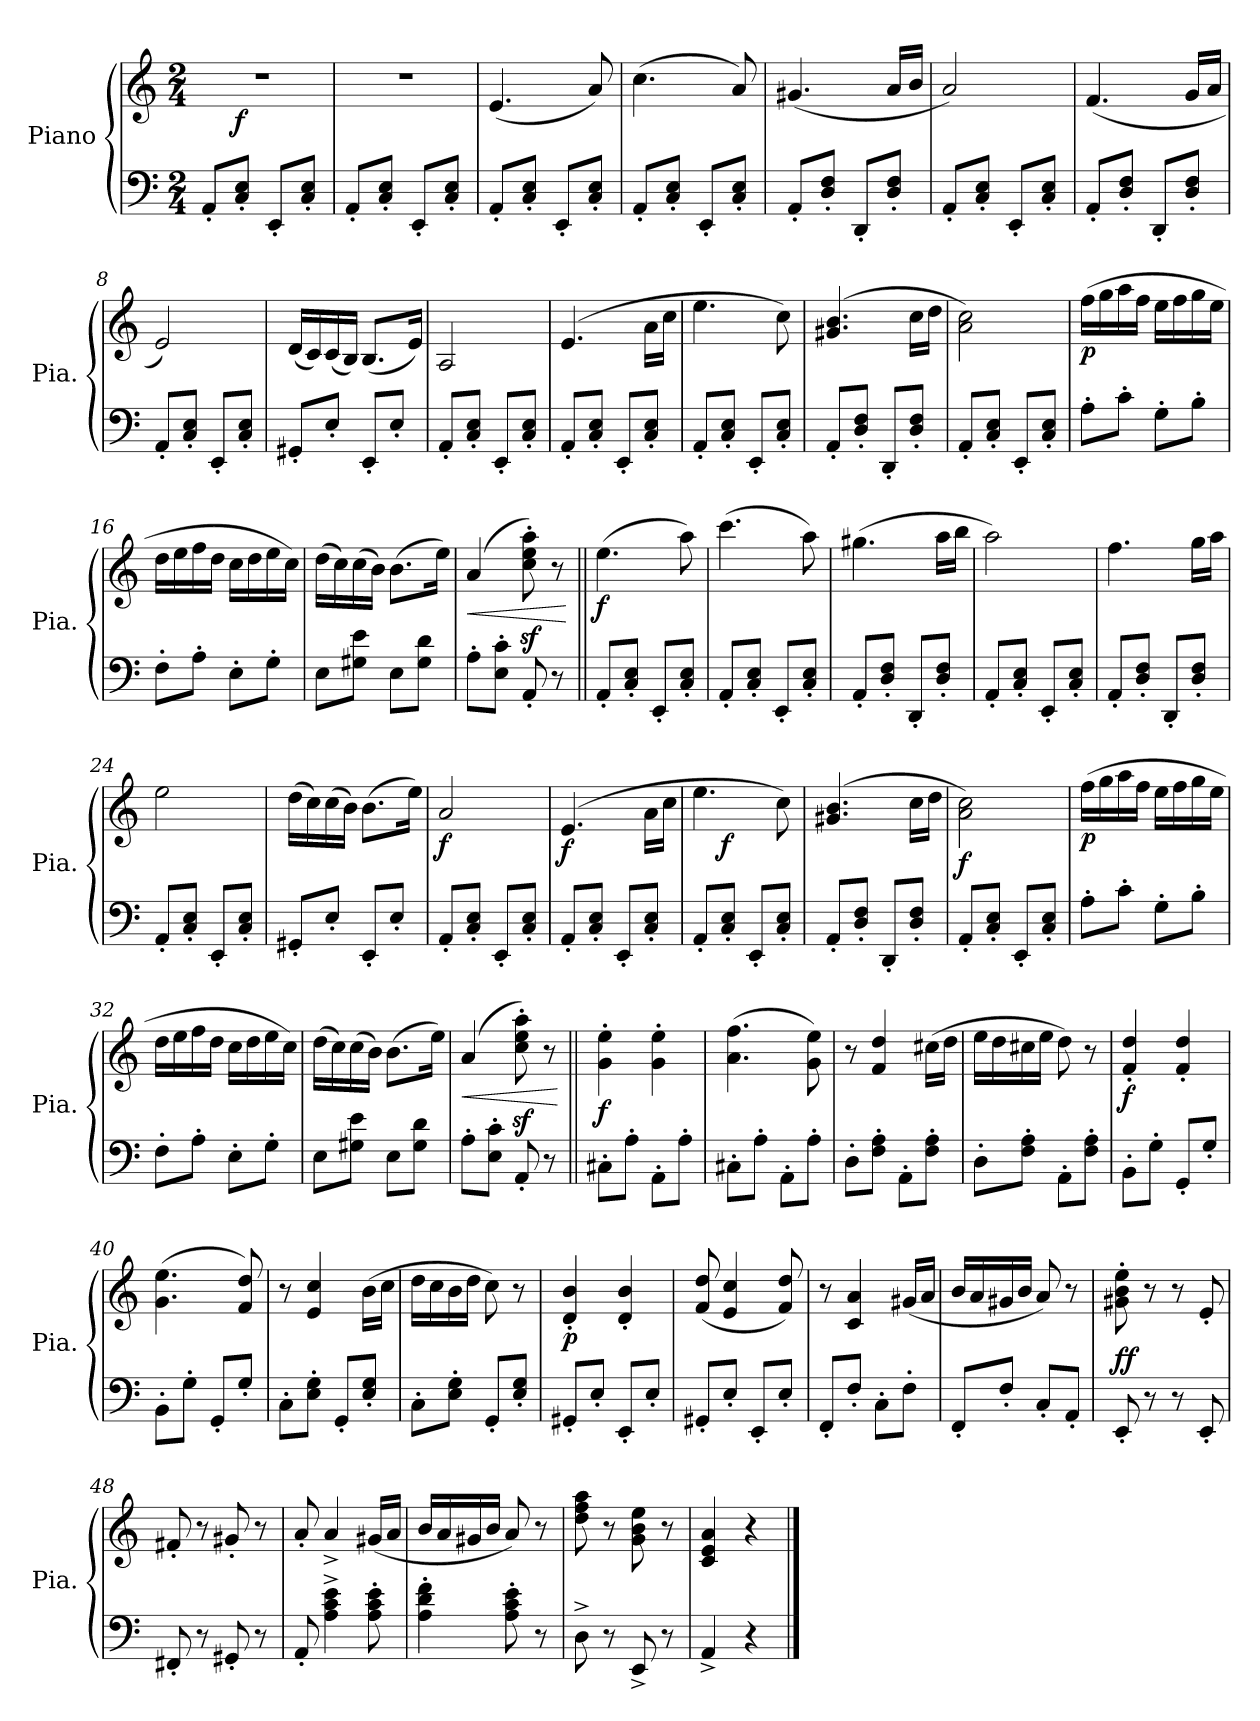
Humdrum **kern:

**kern	**kern	**dynam
*part1	*part1	*part1
*staff2	*staff1	*staff1/2
*I"Piano	*	*
*I'Pia.	*	*
*clefF4	*clefG2	*
*k[]	*k[]	*
*M2/4	*M2/4	*
*MM110	*MM110	*
=1	=1	=1
*	*^	*
8AA'/L	2r	8ryy	.
!	!	!	!LO:DY:b
8C/' 8E/'J	.	4.ryy	f
8EE'/L	.	.	.
8C/' 8E/'J	.	.	.
*	*v	*v	*
=2	=2	=2
8AA'/L	2r	.
8C/' 8E/'J	.	.
8EE'/L	.	.
8C/' 8E/'J	.	.
=3	=3	=3
8AA'/L	(<4.e/	.
8C/' 8E/'J	.	.
8EE'/L	.	.
8C/' 8E/'J	8a/)	.
=4	=4	=4
8AA'/L	(>4.cc\	.
8C/' 8E/'J	.	.
8EE'/L	.	.
8C/' 8E/'J	8a/)	.
=5	=5	=5
8AA'/L	(<4.g#X/	.
8D/' 8F/'J	.	.
8DD'/L	.	.
8D/' 8F/'J	16a/LL	.
.	16b/JJ	.
=6	=6	=6
8AA'/L	2a/)	.
8C/' 8E/'J	.	.
8EE'/L	.	.
8C/' 8E/'J	.	.
=7	=7	=7
8AA'/L	(<4.f/	.
8D/' 8F/'J	.	.
8DD'/L	.	.
8D/' 8F/'J	16g/LL	.
.	16a/JJ	.
=8	=8	=8
8AA'/L	2e/)	.
8C/' 8E/'J	.	.
8EE'/L	.	.
8C/' 8E/'J	.	.
!!LO:LB:g=z
=9	=9	=9
8GG#X'/L	(<16d/LL	.
.	16c/)	.
8E'/J	(<16c/	.
.	16B/JJ)	.
8EE'/L	(<8.B/L	.
8E'/J	.	.
.	16e/Jk)	.
=10	=10	=10
8AA'/L	2A/	.
8C/' 8E/'J	.	.
8EE'/L	.	.
8C/' 8E/'J	.	.
=11	=11	=11
8AA'/L	(>4.e/	.
8C/' 8E/'J	.	.
8EE'/L	.	.
8C/' 8E/'J	16a\LL	.
.	16cc\JJ	.
=12	=12	=12
8AA'/L	4.ee\	.
8C/' 8E/'J	.	.
8EE'/L	.	.
8C/' 8E/'J	8cc\)	.
=13	=13	=13
8AA'/L	(>4.g#X/ 4.b/	.
8D/' 8F/'J	.	.
8DD'/L	.	.
8D/' 8F/'J	16cc\LL	.
.	16dd\JJ	.
=14	=14	=14
8AA'/L	2a\ 2cc\)	.
8C/' 8E/'J	.	.
8EE'/L	.	.
8C/' 8E/'J	.	.
!!LO:LB:g=z
=15	=15	=15
!	!	!LO:DY:b
8A'\L	(>16ff\LL	p
.	16gg\	.
8c'\J	16aa\	.
.	16ff\JJ	.
8G'\L	16ee\LL	.
.	16ff\	.
8B'\J	16gg\	.
.	16ee\JJ	.
=16	=16	=16
8F'\L	16dd\LL	.
.	16ee\	.
8A'\J	16ff\	.
.	16dd\JJ	.
8E'\L	16cc\LL	.
.	16dd\	.
8G'\J	16ee\	.
.	16cc\JJ)	.
=17	=17	=17
8E\L	(>16dd\LL	.
.	16cc\)	.
8G#X\ 8e\J	(>16cc\	.
.	16b\JJ)	.
8E\L	(>8.b\L	.
8G#\ 8d\J	.	.
.	16ee\Jk)	.
=18	=18	=18
!	!	!LO:HP:b
8A'\L	(>4a/	<
8E\' 8c\'J	.	.
8AA'/	8cc\z<' 8ee\z<' 8aa\z<')	.
8r	8r	.
.	.	[
=19||	=19||	=19||
!	!	!LO:DY:b
8AA'/L	(>4.ee\	f
8C/' 8E/'J	.	.
8EE'/L	.	.
8C/' 8E/'J	8aa\)	.
=20	=20	=20
8AA'/L	(>4.ccc\	.
8C/' 8E/'J	.	.
8EE'/L	.	.
8C/' 8E/'J	8aa\)	.
!!LO:LB:g=z
=21	=21	=21
8AA'/L	(>4.gg#X\	.
8D/' 8F/'J	.	.
8DD'/L	.	.
8D/' 8F/'J	16aa\LL	.
.	16bb\JJ	.
=22	=22	=22
8AA'/L	2aa\)	.
8C/' 8E/'J	.	.
8EE'/L	.	.
8C/' 8E/'J	.	.
=23	=23	=23
8AA'/L	4.ff\	.
8D/' 8F/'J	.	.
8DD'/L	.	.
8D/' 8F/'J	16gg\LL	.
.	16aa\JJ	.
=24	=24	=24
8AA'/L	2ee\	.
8C/' 8E/'J	.	.
8EE'/L	.	.
8C/' 8E/'J	.	.
=25	=25	=25
8GG#X'/L	(>16dd\LL	.
.	16cc\)	.
8E'/J	(>16cc\	.
.	16b\JJ)	.
8EE'/L	(>8.b\L	.
8E'/J	.	.
.	16ee\Jk)	.
=26	=26	=26
!	!	!LO:DY:b
8AA'/L	2a/	f
8C/' 8E/'J	.	.
8EE'/L	.	.
8C/' 8E/'J	.	.
=27	=27	=27
!	!	!LO:DY:b
8AA'/L	(>4.e/	f
8C/' 8E/'J	.	.
8EE'/L	.	.
8C/' 8E/'J	16a\LL	.
.	16cc\JJ	.
!!LO:PB:g=z
=28	=28	=28
*	*^	*
8AA'/L	4.ee\	8ryy	.
!	!	!	!LO:DY:b
8C/' 8E/'J	.	4.ryy	f
8EE'/L	.	.	.
8C/' 8E/'J	8cc\)	.	.
*	*v	*v	*
=29	=29	=29
8AA'/L	(>4.g#X/ 4.b/	.
8D/' 8F/'J	.	.
8DD'/L	.	.
8D/' 8F/'J	16cc\LL	.
.	16dd\JJ	.
=30	=30	=30
!	!	!LO:DY:b
8AA'/L	2a\ 2cc\)	f
8C/' 8E/'J	.	.
8EE'/L	.	.
8C/' 8E/'J	.	.
=31	=31	=31
!	!	!LO:DY:b
8A'\L	(>16ff\LL	p
.	16gg\	.
8c'\J	16aa\	.
.	16ff\JJ	.
8G'\L	16ee\LL	.
.	16ff\	.
8B'\J	16gg\	.
.	16ee\JJ	.
=32	=32	=32
8F'\L	16dd\LL	.
.	16ee\	.
8A'\J	16ff\	.
.	16dd\JJ	.
8E'\L	16cc\LL	.
.	16dd\	.
8G'\J	16ee\	.
.	16cc\JJ)	.
=33	=33	=33
8E\L	(>16dd\LL	.
.	16cc\)	.
8G#X\ 8e\J	(>16cc\	.
.	16b\JJ)	.
8E\L	(>8.b\L	.
8G#\ 8d\J	.	.
.	16ee\Jk)	.
!!LO:LB:g=z
=34	=34	=34
!	!	!LO:HP:b
8A'\L	(>4a/	<
8E\' 8c\'J	.	.
8AA'/	8cc\z<' 8ee\z<' 8aa\z<')	.
8r	8r	.
.	.	[
=35||	=35||	=35||
!	!	!LO:DY:b
8C#X'\L	4g\' 4ee\'	f
8A'\J	.	.
8AA'\L	4g\' 4ee\'	.
8A'\J	.	.
=36	=36	=36
8C#X'\L	(>4.a\ 4.ff\	.
8A'\J	.	.
8AA'\L	.	.
8A'\J	8g\ 8ee\)	.
=37	=37	=37
8D'\L	8r	.
8F\' 8A\'J	4f/ 4dd/	.
8AA'\L	.	.
8F\' 8A\'J	(>16cc#X\LL	.
.	16dd\JJ	.
=38	=38	=38
8D'\L	16ee\LL	.
.	16dd\	.
8F\' 8A\'J	16cc#X\	.
.	16ee\JJ	.
8AA'\L	8dd\)	.
8F\' 8A\'J	8r	.
=39	=39	=39
!	!	!LO:DY:b
8BB'\L	4f/' 4dd/'	f
8G'\J	.	.
8GG'/L	4f/' 4dd/'	.
8G'/J	.	.
=40	=40	=40
8BB'\L	(>4.g\ 4.ee\	.
8G'\J	.	.
8GG'/L	.	.
8G'/J	8f/ 8dd/)	.
!!LO:LB:g=z
=41	=41	=41
8C'\L	8r	.
8E\' 8G\'J	4e/ 4cc/	.
8GG'/L	.	.
8E/' 8G/'J	(>16b\LL	.
.	16cc\JJ	.
=42	=42	=42
8C'\L	16dd\LL	.
.	16cc\	.
8E\' 8G\'J	16b\	.
.	16dd\JJ	.
8GG'/L	8cc\)	.
8E/' 8G/'J	8r	.
=43	=43	=43
!	!	!LO:DY:b
8GG#X'/L	4d/' 4b/'	p
8E'/J	.	.
8EE'/L	4d/' 4b/'	.
8E'/J	.	.
=44	=44	=44
8GG#X'/L	(<8f/ 8dd/	.
8E'/J	4e/ 4cc/	.
8EE'/L	.	.
8E'/J	8f/ 8dd/)	.
=45	=45	=45
8FF'/L	8r	.
8F'/J	4c/ 4a/	.
8C'\L	.	.
8F'\J	(<16g#X/LL	.
.	16a/JJ	.
=46	=46	=46
8FF'/L	16b/LL	.
.	16a/	.
8F'/J	16g#X/	.
.	16b/JJ	.
8C'/L	8a/)	.
8AA'/J	8r	.
!!LO:LB:g=z
=47	=47	=47
!	!	!LO:DY:a=2
8EE'/	8g#X\' 8b\' 8ee\'	ff
8r	8r	.
8r	8r	.
8EE'/	8e'/	.
=48	=48	=48
8FF#X'/	8f#X'/	.
8r	8r	.
8GG#X'/	8g#X'/	.
8r	8r	.
=49	=49	=49
8AA'/	8a'/	.
4A\^ 4c\^ 4e\^	4a^/	.
8A\' 8c\' 8e\'	(<16g#X/LL	.
.	16a/JJ	.
=50	=50	=50
4A\' 4d\' 4f\'	16b/LL	.
.	16a/	.
.	16g#X/	.
.	16b/JJ	.
8A\' 8c\' 8e\'	8a/)	.
8r	8r	.
=51	=51	=51
8D^\	8dd\ 8ff\ 8aa\	.
8r	8r	.
8EE^/	8g\ 8b\ 8ee\	.
8r	8r	.
=52	=52	=52
4AA^/	4c/ 4e/ 4a/	.
4r	4r	.
==	==	==
*-	*-	*-
